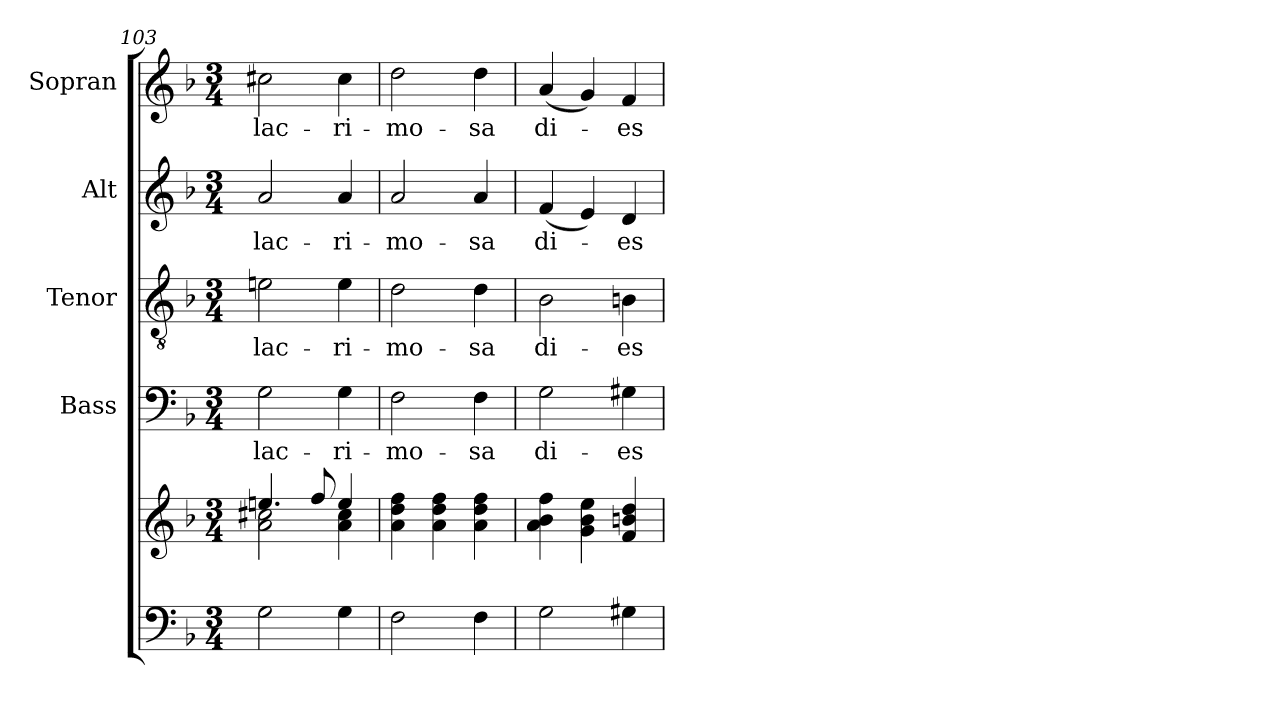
**kern	**kern	**kern	**text	**kern	**text	**kern	**text	**kern	**text
*part5	*part5	*part4	*part4	*part3	*part3	*part2	*part2	*part1	*part1
*staff6	*staff5	*staff4	*staff4	*staff3	*staff3	*staff2	*staff2	*staff1	*staff1
*	*	*I"Bass	*	*I"Tenor	*	*I"Alt	*	*I"Sopran	*
*	*	*I'B.	*	*I'T.	*	*I'A.	*	*I'S.	*
*clefF4	*clefG2	*clefF4	*	*clefGv2	*	*clefG2	*	*clefG2	*
*k[b-]	*k[b-]	*k[b-]	*	*k[b-]	*	*k[b-]	*	*k[b-]	*
*F:	*F:	*F:	*	*F:	*	*F:	*	*F:	*
*M3/4	*M3/4	*M3/4	*	*M3/4	*	*M3/4	*	*M3/4	*
=103	=103	=103	=103	=103	=103	=103	=103	=103	=103
*	*^	*	*	*	*	*	*	*	*
!	!	!	!	!LO:LY:b	!	!LO:LY:b	!	!LO:LY:b	!	!LO:LY:b
2G\	4.een/	2a\ 2cc#X\	2G\	lac-	2en\	lac-	2a/	lac-	2cc#X\	lac-
.	8ff/	.	.	.	.	.	.	.	.	.
!	!	!	!	!LO:LY:b	!	!LO:LY:b	!	!LO:LY:b	!	!LO:LY:b
4G\	4ee/	4a\ 4cc#\	4G\	-ri-	4e\	-ri-	4a/	-ri-	4cc#\	-ri-
=104	=104	=104	=104	=104	=104	=104	=104	=104	=104	=104
!	!	!	!	!LO:LY:b	!	!LO:LY:b	!	!LO:LY:b	!	!LO:LY:b
*	*v	*v	*	*	*	*	*	*	*	*
2F\	4a\ 4dd\ 4ff\	2F\	-mo-	2d\	-mo-	2a/	-mo-	2dd\	-mo-
.	4a\ 4dd\ 4ff\	.	.	.	.	.	.	.	.
!	!	!	!LO:LY:b	!	!LO:LY:b	!	!LO:LY:b	!	!LO:LY:b
4F\	4a\ 4dd\ 4ff\	4F\	-sa	4d\	-sa	4a/	-sa	4dd\	-sa
=105	=105	=105	=105	=105	=105	=105	=105	=105	=105
!	!	!	!LO:LY:b	!	!LO:LY:b	!	!LO:LY:b	!	!LO:LY:b
2G\	4a\ 4b-\ 4ff\	2G\	di-	2B-\	di-	(<4f/	di-	(<4a/	di-
.	4g\ 4b-\ 4ee\	.	.	.	.	4e/)	.	4g/)	.
!	!	!	!LO:LY:b	!	!LO:LY:b	!	!LO:LY:b	!	!LO:LY:b
4G#X\	4f/ 4bn/ 4dd/	4G#X\	-es	4Bn\	-es	4d/	-es	4f/	-es
=	=	=	=	=	=	=	=	=	=
*-	*-	*-	*-	*-	*-	*-	*-	*-	*-
